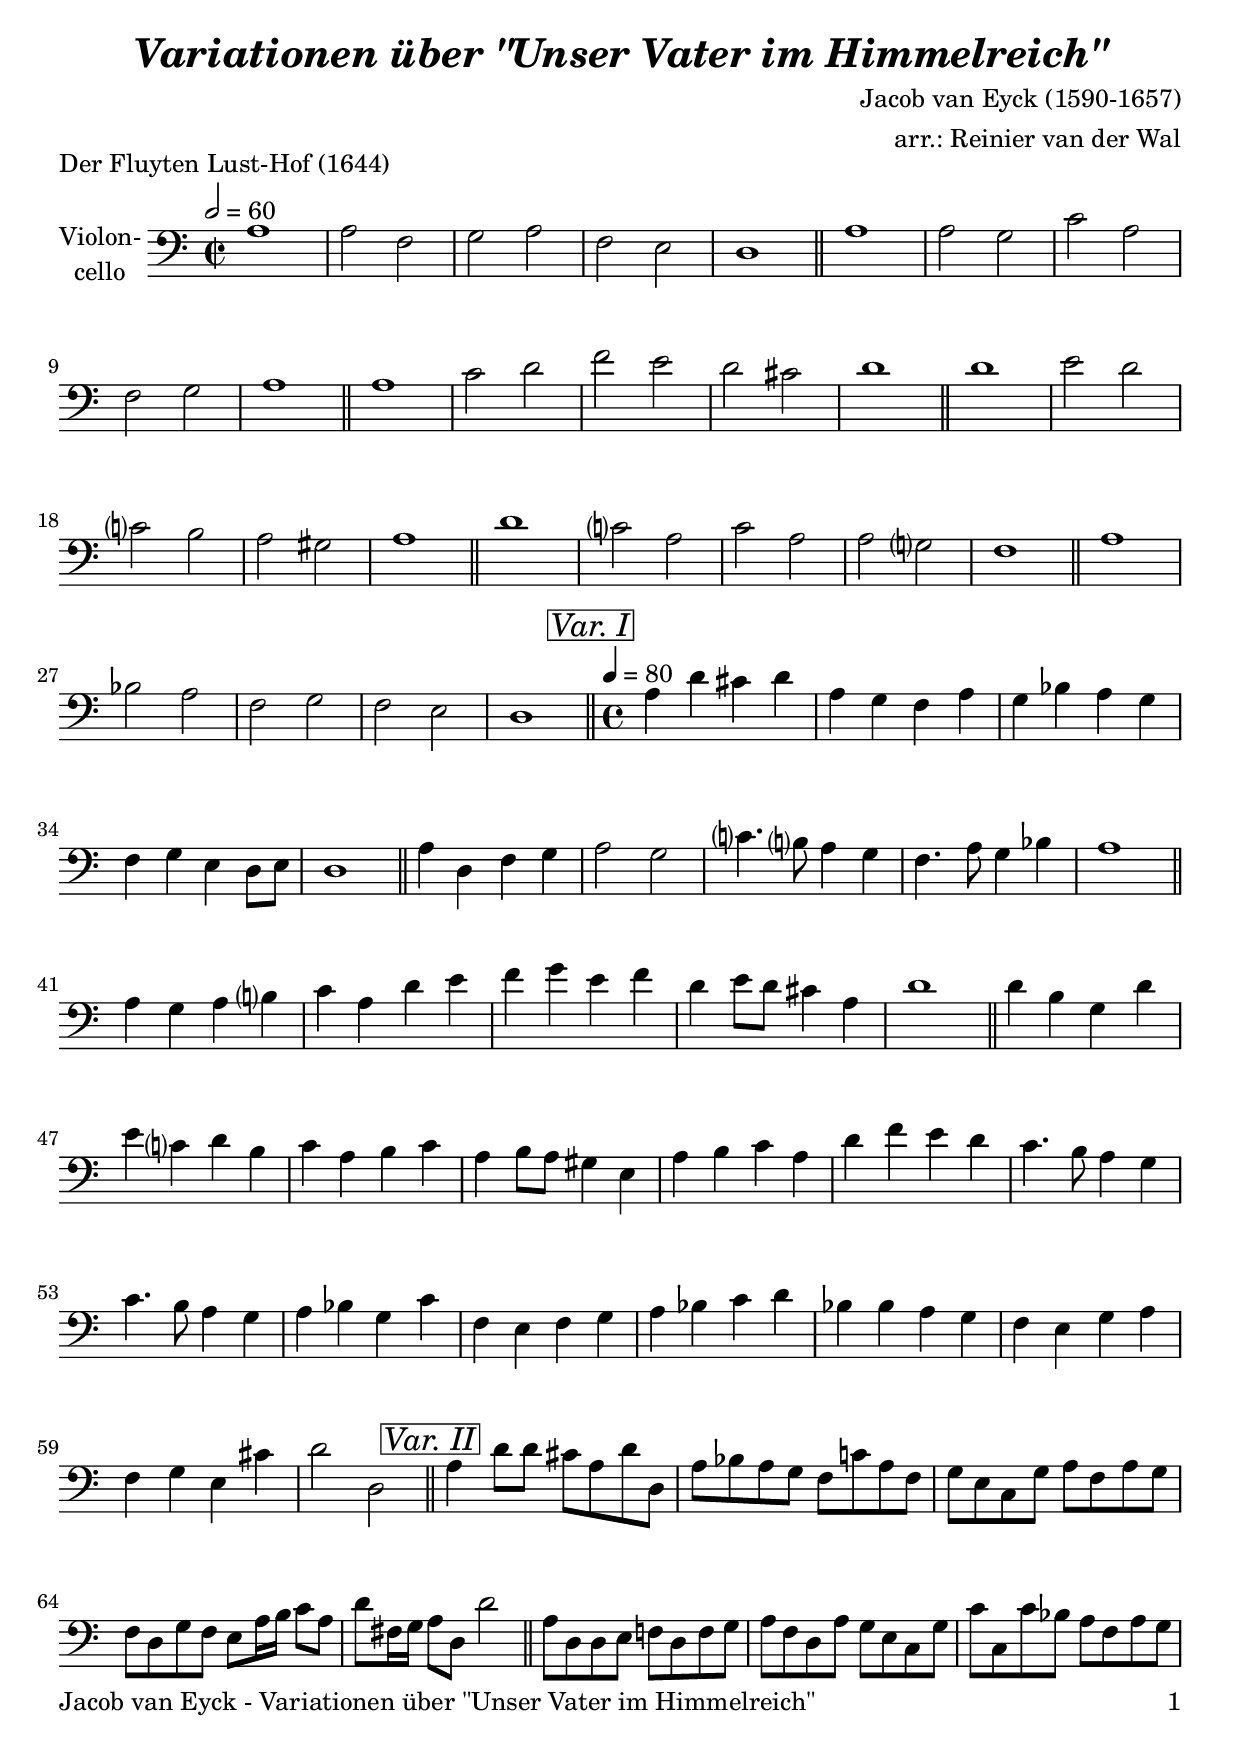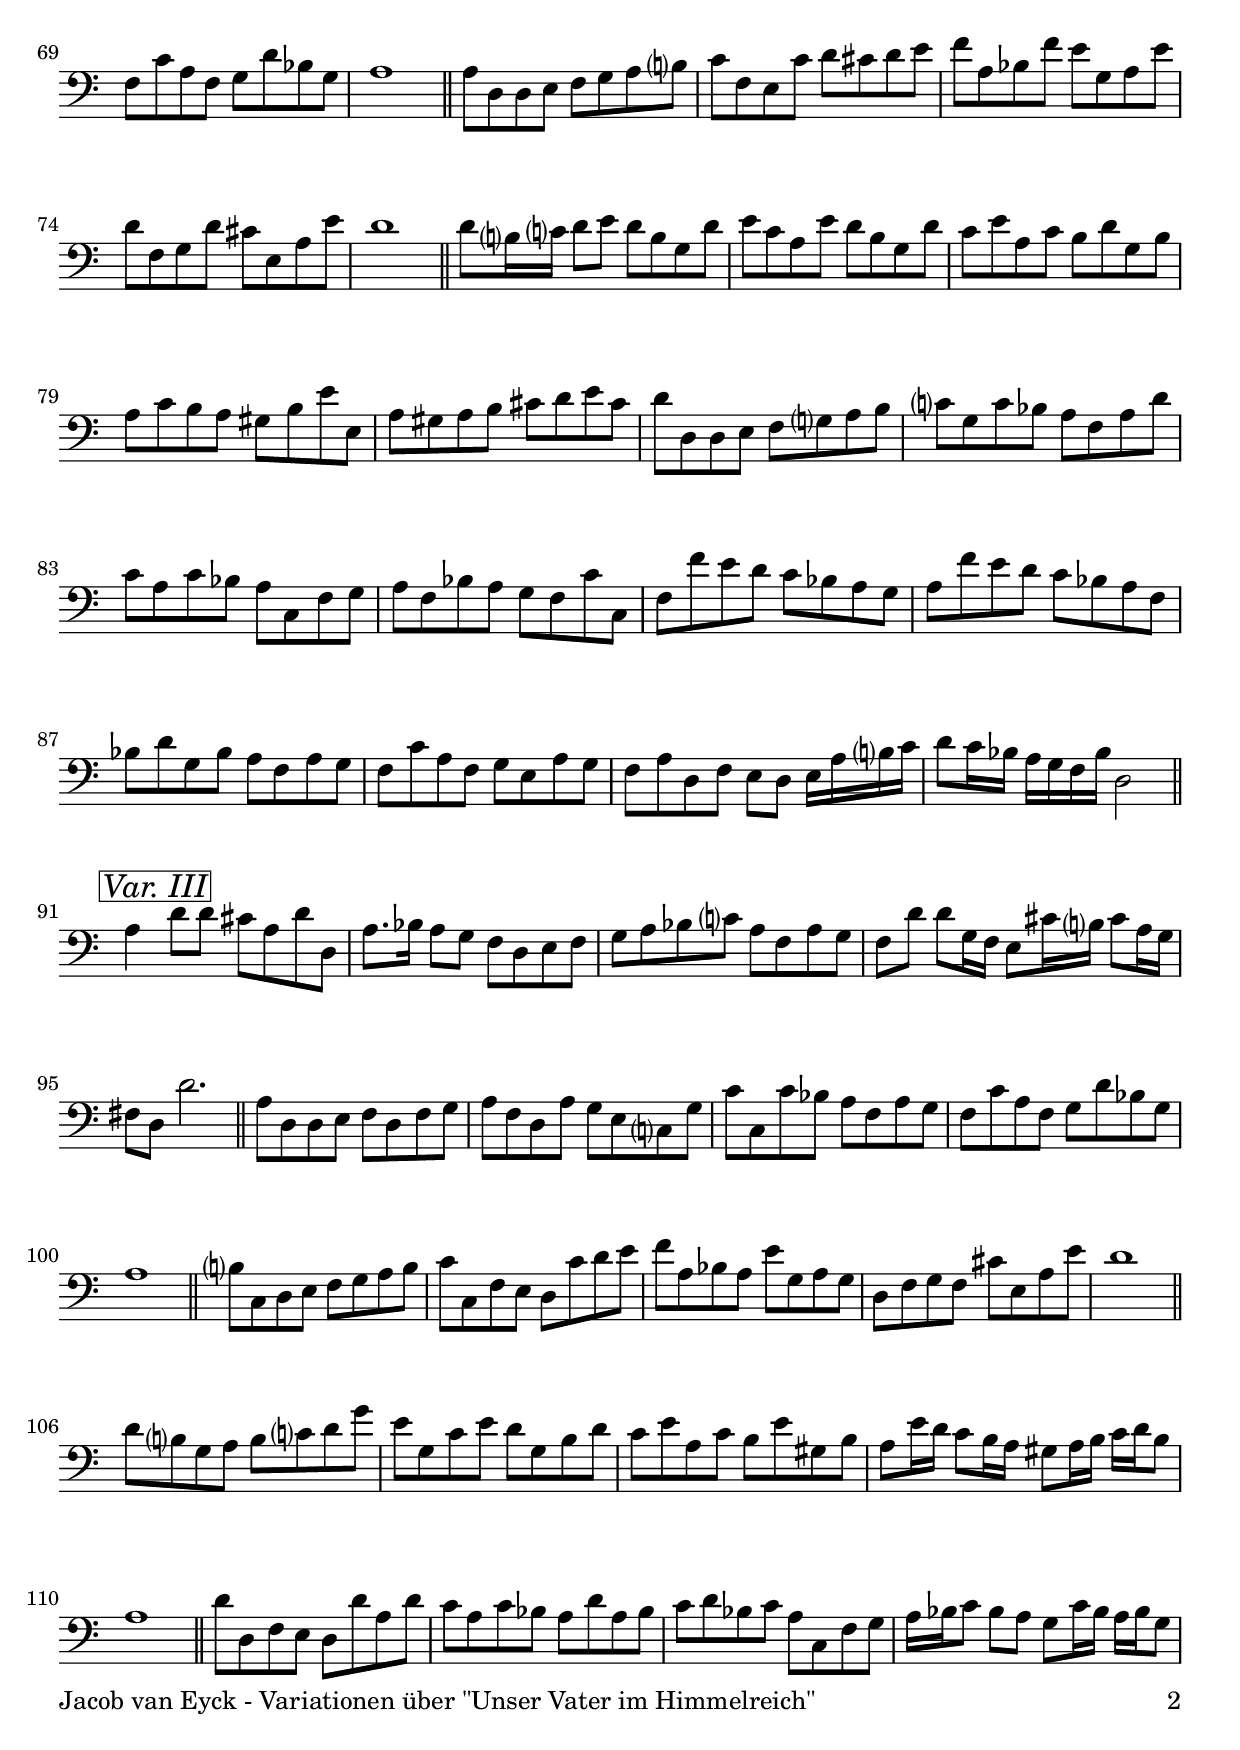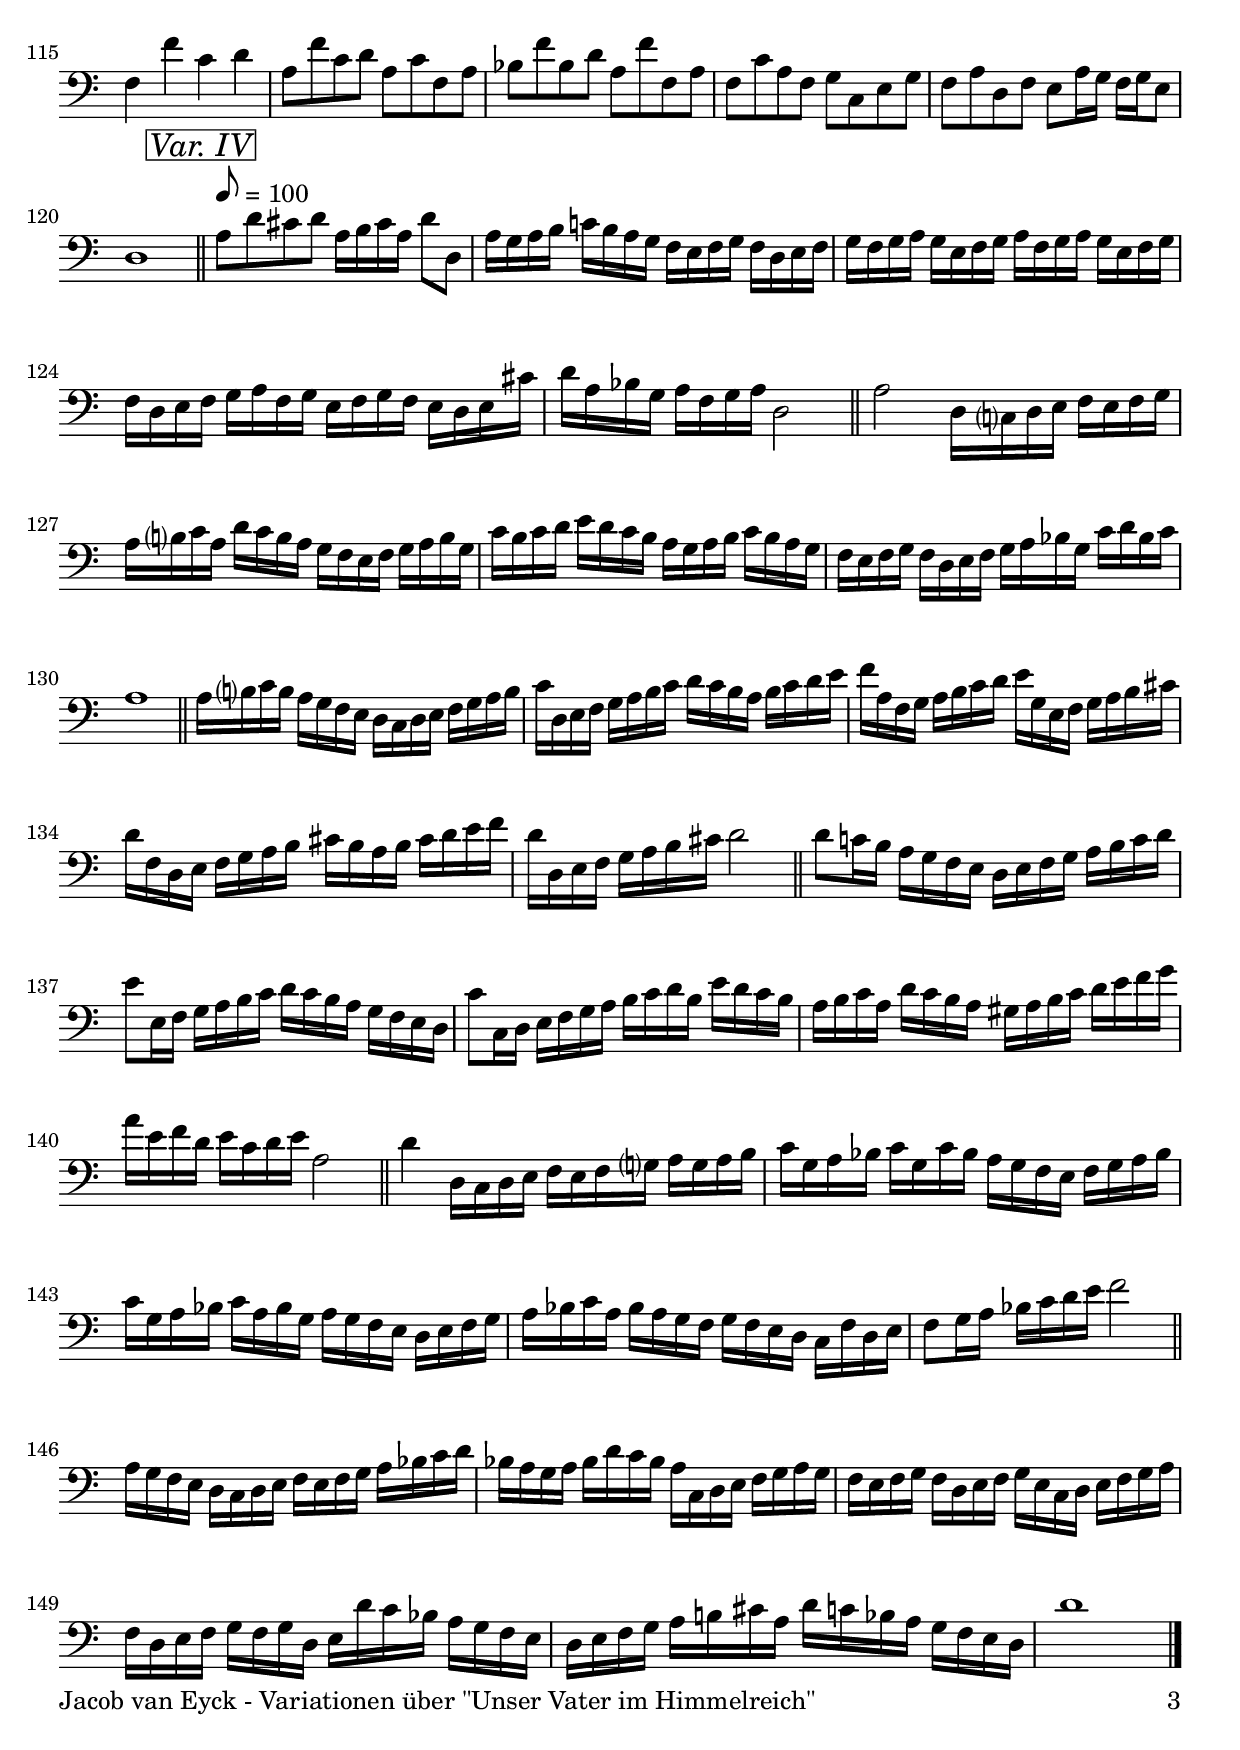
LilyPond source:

\version "2.18.2"
\include "deutsch.ly"
  
#(set-global-staff-size 22)

\header {
  title     = \markup \bold \italic "Variationen über \"Unser Vater im Himmelreich\""
  composer  = "Jacob van Eyck (1590-1657)"
  arranger  = "arr.: Reinier van der Wal"
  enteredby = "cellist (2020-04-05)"
  piece     = "Der Fluyten Lust-Hof (1644)"
}

voiceconsts = {
  \key a \minor
  \time 2/2
  \clef "bass"
%  \numericTimeSignature
  \compressFullBarRests
  % Set default beaming for all staves
  \set Timing.beamExceptions = #'()
  \set Timing.baseMoment     = #(ly:make-moment 1 4)
  \set Timing.beatStructure  = #'(1 1 1)
  \tempo 2=60
}

micl = "clarinet"
mifl = "flute"
miob = "oboe"
mifh = "french horn"
misx = "tenor sax"
mist = "string ensemble 1"
miba = "cello"
%miba = "bassoon"
mikl = "harpsichord"

boxa = { \bar "||" \mark \markup \box \italic "Var. I" \time 4/4 \tempo 4=80 }
boxb = { \bar "||" \mark \markup \box \italic "Var. II" }
boxc = { \bar "||" \mark \markup \box \italic "Var. III" }
boxd = { \bar "||" \mark \markup \box \italic "Var. IV" \tempo 8=100 }

va = \relative c' {
  \voiceconsts

  a1
  a2 f
  g a
  f e
  d1 \bar "||"
  a'
  a2 g
  c a
  f g
  a1 \bar "||"
  a
  c2 d
  f e
  d cis
  d1 \bar "||"

  d
  e2 d
  c? h
  a gis
  a1 \bar "||"
  d
  c?2 a
  c a
  a g?
  f1 \bar "||"
  a
  b2 a
  f g
  f e
  d1 \boxa

  a'4 d cis d
  a g f a
  g b a g
  f g e d8 e
  d1 \bar "||"
  a'4 d, f g
  a2 g

  c?4. h?8 a4 g
  f4. a8 g4 b
  a1 \bar "||"
  a4 g a h?
  c a d e
  f g e f
  d e8 d cis4 a
  d1 \bar "||"

  d4 h g d'
  e c? d h
  c a h c
  a h8 a gis4 e
  a h c a
  d f e d
  c4. h8 a4 g

  c4. h8 a4 g
  a b g c
  f, e f g
  a b c d
  b b a g
  f e g a
  f g e cis'
  d2 d, \boxb

  a'4 d8 d cis a d d,
  a' b a g f c'! a f
  g e c g' a f a g
  f d g f e a16 h c8 a
  d fis,16 g a8 d, d'2 \bar "||"

  a8 d, d e f! d f g
  a f d a' g e c g'
  c c, c' b a f a g
  f c' a f g d' b g
  a1 \bar "||"

  a8 d, d e f g a h?
  c f, e c' d cis d e
  f a, b f' e g, a e'
  d f, g d' cis e, a e'
  d1 \bar "||"

  d8 h?16 c? d8 e d h g d'
  e c a e' d h g d'
  c e a, c h d g, h
  a c h a gis h e e,
  a gis a h cis d e cis

  d d, d e f g? a h
  c? g c b a f a d
  c a c b a c, f g
  a f b a g f c' c,
  f f' e d c b a g

  a f' e d c b a f
  b d g, b a f a g
  f c' a f g e a g
  f a d, f e d e16 a h? c
  d8 c16 b a g f b d,2 \boxc

  a'4 d8 d cis a d d,
  a'8. b16 a8 g f d e f
  g a b c? a f a g
  f d' d g,16 f e8 cis'16 h? cis8 a16 g
  fis8 d d'2. \bar "||"

  a8 d, d e f d f g
  a f d a' g e c? g'
  c c, c' b a f a g
  f c' a f g d' b g
  a1 \bar "||"

  h?8 c, d e f g a h
  c c, f e d c' d e
  f a, b a e' g, a g
  d f g f cis' e, a e'
  d1 \bar "||"

  d8 h? g a h c? d g
  e g, c e d g, h d
  c e a, c h e gis, h
  a e'16 d c8 h16 a gis8 a16 h c d h8
  a1 \bar "||"

  d8 d, f e d d' a d
  c a c b a d a b
  c d b c a c, f g
  a16 b c8 b a g c16 b a b g8
  f4 f' c d

  a8 f' c d a c f, a
  b f' b, d a f' f, a
  f c' a f g c, e g
  f a d, f e a16 g f g e8
  d1 \boxd

  a'8 d cis d a16 h cis a d8 d,
  a'16 g a h c! h a g f e f g f d e f
  g f g a g e f g a f g a g e f g

  f d e f g a f g e f g f e d e cis'
  d a b g a f g a d,2 \bar "||"
  a' d,16 c? d e f e f g
  a h? c a d c h a g f e f g a h g

  c h c d e d c h a g a h c h a g
  f e f g f d e f g a b g c d b c
  a1 \bar "||"
  a16 h? c h a g f e d c d e f g a h

  c d, e f g a h c d c h a h c d e
  f a, f g a h c d e g, e f g a h cis
  d f, d e f g a h cis h a h cis d e f

  d d, e f g a h cis d2 \bar "||"
  d8 c!16 h a g f e d e f g a h c d
  e8 e,16 f g a h c d c h a g f e d
  c'8 c,16 d e f g a h c d h e d c h

  a h c a d c h a gis a h c d e f g
  a e f d e c d e a,2 \bar "||"
  d4 d,16 c d e f e f g? a g a h

  c g a b c g c b a g f e f g a b
  c g a b c a b g a g f e d e f g
  a b c a b a g f g f e d c f d e

  f8 g16 a b c d e f2 \bar "||"
  a,16 g f e d c d e f e f g a b c d
  b a g a b d c b a c, d e f g a g

  f e f g f d e f g e c d e f g a
  f d e f g f g d e d' c b a g f e
  d e f g a h! cis a d c b a g f e d
  d'1 \bar "|."
}


music = \new StaffGroup <<
      \new Staff {
	\set Staff.midiInstrument = \miba
	\set Staff.instrumentName = \markup \center-column { "Violon-" "cello" }
	\transpose a a { \va }
      }
>>

\book {
 \paper {
    print-page-number = ##t
    print-first-page-number = ##t
    ragged-last-bottom = ##f
    oddHeaderMarkup = \markup \null
    evenHeaderMarkup = \markup \null
    oddFooterMarkup = \markup {
      \fill-line {
        \on-the-fly #print-page-number-check-first
	"Jacob van Eyck - Variationen über \"Unser Vater im Himmelreich\"" \fromproperty #'page:page-number-string
      }
    }
    evenFooterMarkup = \oddFooterMarkup
  }  \score {
    \music
    \layout {}
  }

  \score {
    \unfoldRepeats \music

    \midi {
      \context {
        \Score
      }
    }
  }
}
